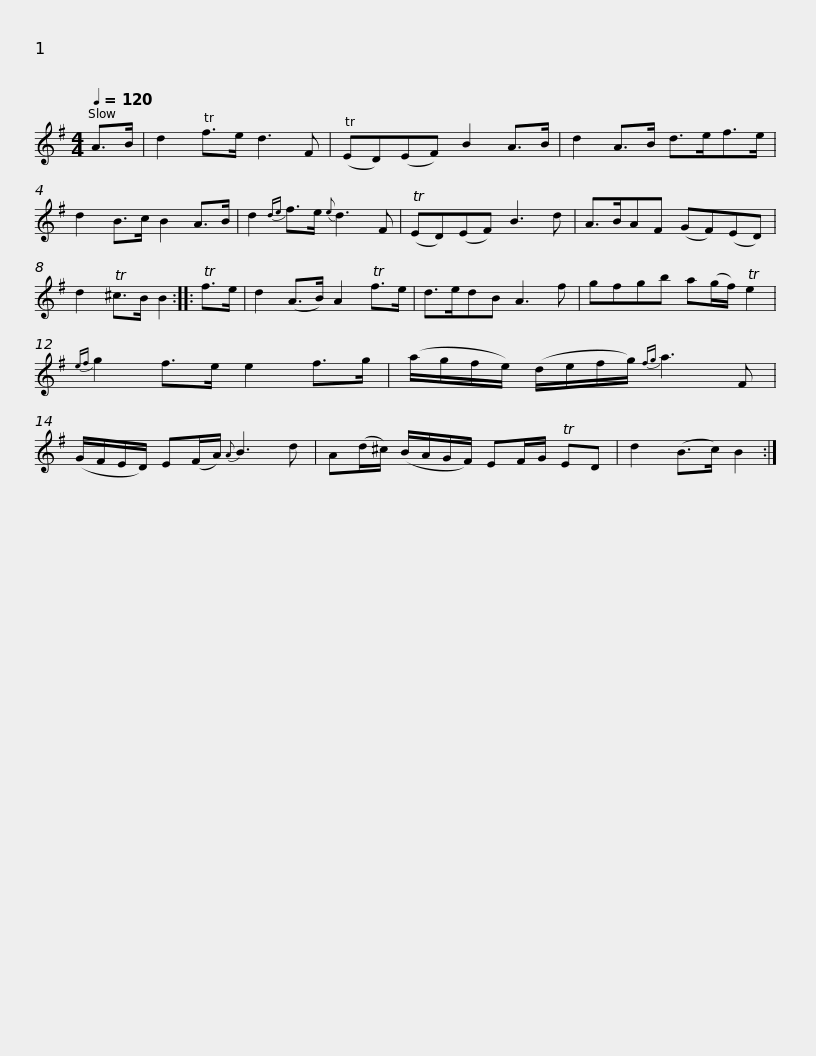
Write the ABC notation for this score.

X:1
L:1/8
Q:1/4=120
M:4/4
I:linebreak $
K:G
V:1 treble
V:1
 A>B | d2 Tf>e d3 F | (TED)(EF) B2 A>B | d2 A>B d>ef>e | d2 B>c B2 A>B | %5
 d2{de} f>e{e} d3 F |$ (TED)(EF) B3 d | A>BAF (GF)(ED) | d2 T^c>B B2 :: Tf>e | %10
 d2 (A>B) A2 Tf>e | d>edB A3 f |$ gfgb a(g/f/) Te2 |{ef} g2 f>e e2 f>g | (a/g/f/e/) (d/e/f/g/){fg} a3 F | %15
 (G/F/E/D/) E(F/A/){A} B3 d |$ A(d/^c/) (B/A/G/F/) EF/G/ TED | d2 (B>c) B2 :| %18
